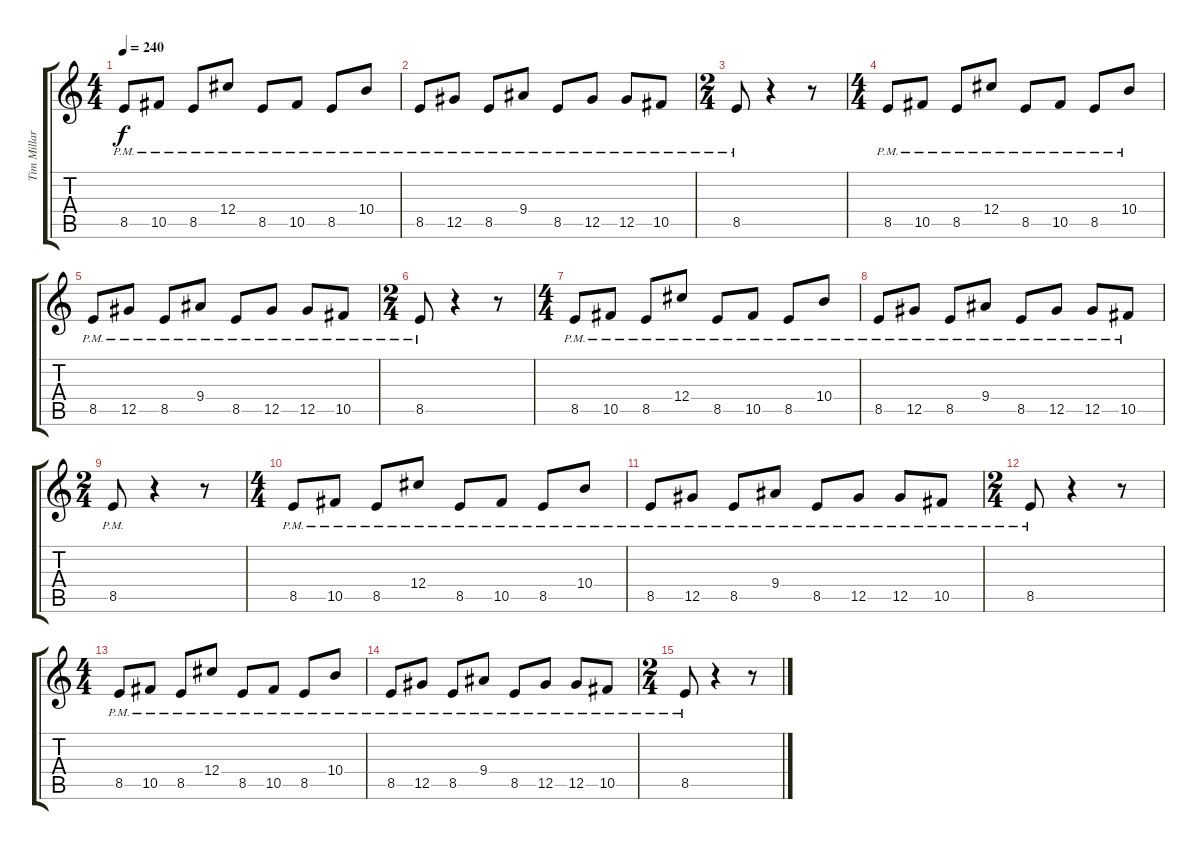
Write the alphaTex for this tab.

\track ("Tim Millar" "Tim Millar") {instrument distortionguitar}
\staff {score tabs}
\tuning (Eb4 Bb3 Gb3 Db3 Ab2 Db2) {hide}
\ts (4 4)
\tempo 240
\clef g2
\ks c
8.5{pm}.8{dy f} 10.5{pm}.8 8.5{pm}.8 12.4{pm}.8 8.5{pm}.8 10.5{pm}.8 8.5{pm}.8 10.4{pm}.8 |
8.5{pm}.8 12.5{pm}.8 8.5{pm}.8 9.4{pm}.8 8.5{pm}.8 12.5{pm}.8 12.5{pm}.8 10.5{pm}.8 |
\ts (2 4)
8.5{pm}.8 r.4 r.8 |
\ts (4 4)
8.5{pm}.8 10.5{pm}.8 8.5{pm}.8 12.4{pm}.8 8.5{pm}.8 10.5{pm}.8 8.5{pm}.8 10.4{pm}.8 |
8.5{pm}.8 12.5{pm}.8 8.5{pm}.8 9.4{pm}.8 8.5{pm}.8 12.5{pm}.8 12.5{pm}.8 10.5{pm}.8 |
\ts (2 4)
8.5{pm}.8 r.4 r.8 |
\ts (4 4)
8.5{pm}.8 10.5{pm}.8 8.5{pm}.8 12.4{pm}.8 8.5{pm}.8 10.5{pm}.8 8.5{pm}.8 10.4{pm}.8 |
8.5{pm}.8 12.5{pm}.8 8.5{pm}.8 9.4{pm}.8 8.5{pm}.8 12.5{pm}.8 12.5{pm}.8 10.5{pm}.8 |
\ts (2 4)
8.5{pm}.8 r.4 r.8 |
\ts (4 4)
8.5{pm}.8 10.5{pm}.8 8.5{pm}.8 12.4{pm}.8 8.5{pm}.8 10.5{pm}.8 8.5{pm}.8 10.4{pm}.8 |
8.5{pm}.8 12.5{pm}.8 8.5{pm}.8 9.4{pm}.8 8.5{pm}.8 12.5{pm}.8 12.5{pm}.8 10.5{pm}.8 |
\ts (2 4)
8.5{pm}.8 r.4 r.8 |
\ts (4 4)
8.5{pm}.8 10.5{pm}.8 8.5{pm}.8 12.4{pm}.8 8.5{pm}.8 10.5{pm}.8 8.5{pm}.8 10.4{pm}.8 |
8.5{pm}.8 12.5{pm}.8 8.5{pm}.8 9.4{pm}.8 8.5{pm}.8 12.5{pm}.8 12.5{pm}.8 10.5{pm}.8 |
\ts (2 4)
8.5{pm}.8 r.4 r.8
